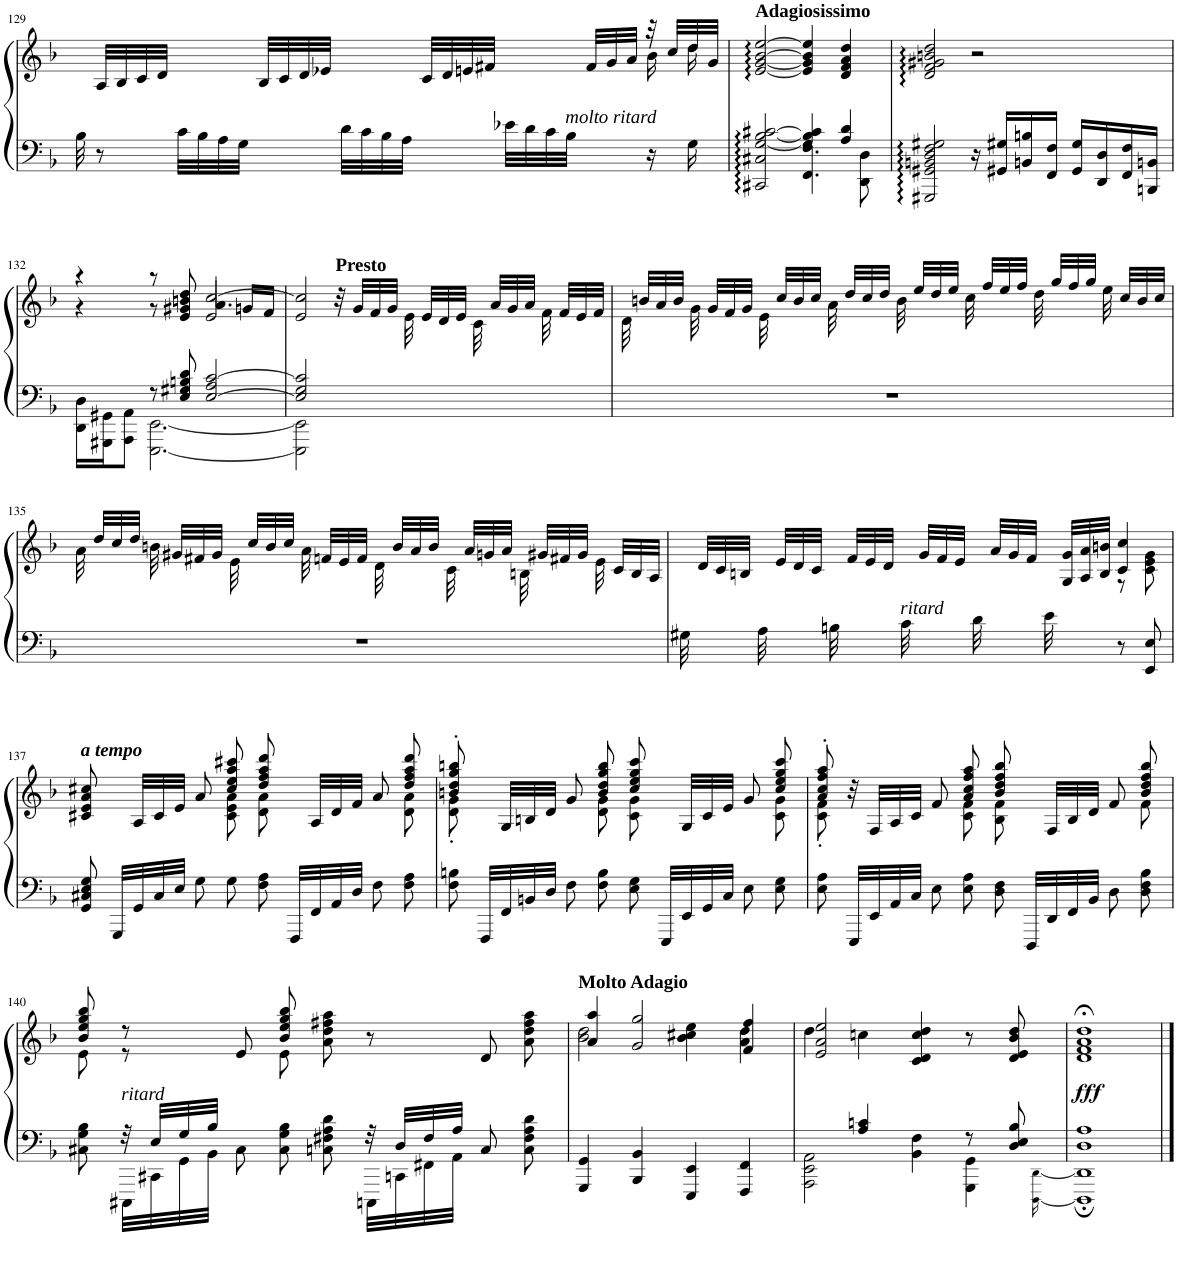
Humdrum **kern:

**kern	**kern	**dynam
*part1	*part1	*part1
*staff2	*staff1	*staff1/2
*I"Piano	*	*
*I'Pno	*	*
!!LO:PB:g=z
*clefF4	*clefG2	*
*k[b-]	*k[b-]	*
*M4/4	*M4/4	*
*met(c)	*met(c)	*
=129	=129	=129
*	*^	*
32B-\	32ryy	2..ryy	.
8r	32A/LLL	.	.
.	32B-/	.	.
.	32c/	.	.
.	32d/JJJ	.	.
32c\LLL	8ryy	.	.
32B-\	.	.	.
32A\	.	.	.
32G\JJJ	.	.	.
8ryy	32B-/LLL	.	.
.	32c/	.	.
.	32d/	.	.
.	32e-X/JJJ	.	.
32d\LLL	8ryy	.	.
32c\	.	.	.
32B-\	.	.	.
32A\JJJ	.	.	.
8ryy	32c/LLL	.	.
.	32d/	.	.
.	32en/	.	.
.	32f#X/JJJ	.	.
32e-X\LLL	8ryy	.	.
32d\	.	.	.
32c\	.	.	.
!LO:TX:a:i:t=molto ritard	!	!	!
32B-\JJJ	.	.	.
16ryy	32f#/LLL	.	.
.	32g/	.	.
32ryy	32a/JJJ	.	.
16r	32r	16b-\	.
.	32cc/LLL	.	.
16G\	32dd/	16dd\	.
.	32g/JJJ	.	.
*	*v	*v	*
=130	=130	=130
*^	*	*
!	!	!LO:TX:a:B:t=Adagiosissimo	!
2CC#X/:: 2C#X/:: [<2G/:: [<2B-/:: [2c#X/::	2ryy	[2e/:: [2g/:: [2b-/:: [2ee/::	.
4G/] 4B-/] 4c#/]	4.FF\ 4.F\	4e/] 4g/] 4b-/] 4ee/]	.
4A/ 4d/	.	4d/ 4f/ 4a/ 4dd/	.
.	8DD\ 8D\	.	.
*v	*v	*	*
=131	=131	=131
2GGG#X/:: 2GG#X/:: 2BBn/:: 2D/:: 2F/:: 2G#X/::	2d/:: 2f/:: 2g#X/:: 2bn/:: 2dd/::	.
16r	2r	.
16GG#X/ 16G#X/LL	.	.
16BBn/ 16Bn/	.	.
16FF/ 16F/JJ	.	.
16GG#/ 16G#/LL	.	.
16DD/ 16D/	.	.
16FF/ 16F/	.	.
16BBBn/ 16BBn/JJ	.	.
!!LO:LB:g=z
=132	=132	=132
*^	*^	*
4ryy	16DD\ 16D\LL	4r	4r	.
.	16GGG#X\ 16GG#X\J	.	.	.
.	8AAA\' 8AA\'J	.	.	.
8r	[2.EEE\ [2.EE\	8r	8r	.
8E/ 8G#X/ 8Bn/ 8d/	.	8e/ 8g#X/ 8bn/ 8dd/	8ryy	.
[2E/ 2A/ [2c/	.	2e/ [2cc/	4.a/	.
.	.	.	16gn/LL	.
.	.	.	16f/JJ	.
*	*	*v	*v	*
=133	=133	=133	=133
2E/] 2G/ 2c/]	2EEE\] 2EE\]	2e/ 2cc/]	.
!	!	!LO:TX:a:B:t=Presto	!
2ryy	2ryy	32r	.
.	.	32g/LLL	.
.	.	32f/	.
.	.	32g/JJJ	.
.	.	32e\	.
.	.	32e/LLL	.
.	.	32d/	.
.	.	32e/JJJ	.
.	.	32c\	.
.	.	32a/LLL	.
.	.	32g/	.
.	.	32a/JJJ	.
.	.	32f\	.
.	.	32f/LLL	.
.	.	32e/	.
.	.	32f/JJJ	.
*v	*v	*	*
=134	=134	=134
1r	32d\	.
.	32bn/LLL	.
.	32a/	.
.	32b/JJJ	.
.	32g\	.
.	32g/LLL	.
.	32f/	.
.	32g/JJJ	.
.	32e\	.
.	32cc/LLL	.
.	32b/	.
.	32cc/JJJ	.
.	32a\	.
.	32dd/LLL	.
.	32cc/	.
.	32dd/JJJ	.
.	32b\	.
.	32ee/LLL	.
.	32dd/	.
.	32ee/JJJ	.
.	32cc\	.
.	32ff/LLL	.
.	32ee/	.
.	32ff/JJJ	.
.	32dd\	.
.	32gg/LLL	.
.	32ff/	.
.	32gg/JJJ	.
.	32ee\	.
.	32cc/LLL	.
.	32b/	.
.	32cc/JJJ	.
!!LO:LB:g=z
=135	=135	=135
1r	32a\	.
.	32dd/LLL	.
.	32cc/	.
.	32dd/JJJ	.
.	32bn\	.
.	32g#X/LLL	.
.	32f#X/	.
.	32g#/JJJ	.
.	32e\	.
.	32cc/LLL	.
.	32b/	.
.	32cc/JJJ	.
.	32a\	.
.	32fn/LLL	.
.	32e/	.
.	32f/JJJ	.
.	32d\	.
.	32b/LLL	.
.	32a/	.
.	32b/JJJ	.
.	32c\	.
.	32a/LLL	.
.	32gn/	.
.	32a/JJJ	.
.	32Bn\	.
.	32g#X/LLL	.
.	32f#X/	.
.	32g#/JJJ	.
.	32e\	.
.	32c/LLL	.
.	32B/	.
.	32A/JJJ	.
=136	=136	=136
*	*^	*
32G#X\	32ryy	2.ryy	.
32ryy	32d/LLL	.	.
16ryy	32c/	.	.
.	32Bn/JJJ	.	.
32A\	32ryy	.	.
32ryy	32e/LLL	.	.
16ryy	32d/	.	.
.	32c/JJJ	.	.
32Bn\	32ryy	.	.
32ryy	32f/LLL	.	.
16ryy	32e/	.	.
.	32d/JJJ	.	.
!LO:TX:a:i:t=ritard	!	!	!
32c\	32ryy	.	.
32ryy	32g/LLL	.	.
16ryy	32f/	.	.
.	32e/JJJ	.	.
32d\	32ryy	.	.
32ryy	32a/LLL	.	.
16ryy	32g/	.	.
.	32f/JJJ	.	.
32e\	32ryy	.	.
32ryy	32G/ 32g/LLL	.	.
16ryy	32A/ 32a/	.	.
.	32B/ 32bn/JJJ	.	.
8r	4c/ 4cc/	8r	.
8EE/ 8E/	.	8c\ 8e\ 8g\	.
!!LO:LB:g=z	!!
=137	=137	=137	=137
!	!LO:TX:a:Bi:t=a tempo	!	!
8GG/' 8C#X/' 8E/' 8G/'	8c#X/' 8e/' 8a/' 8cc#X/'	4ryy	.
32GGG/LLL	32ryy	.	.
32GG/	32A/LLL	.	.
32C#/	32c#/	.	.
32E/JJJ	32e/JJJ	.	.
8G'\	8a'/	8ryy	.
8G\	8cc#/ 8ee/ 8aa/ 8ccc#X/	8c#\ 8e\ 8a\	.
8F\' 8A\'	8dd/' 8ff/' 8aa/' 8ddd/'	8d\' 8a\'	.
32FFF/LLL	32ryy	4ryy	.
32FF/	32A/LLL	.	.
32AA/	32d/	.	.
32D/JJJ	32f/JJJ	.	.
8F'\	8a'/	.	.
8F\ 8A\	8dd/ 8ff/ 8aa/ 8ddd/	8d\ 8a\	.
=138	=138	=138	=138
8F\' 8Bn\'	8bn/' 8dd/' 8gg/' 8bbn/'	8d\' 8g\'	.
32FFF/LLL	32ryy	8ryy	.
32FF/	32G/LLL	.	.
32BBn/	32Bn/	.	.
32D/JJJ	32d/JJJ	.	.
8F'\	8g'/	8ryy	.
8F\ 8B\	8b/ 8dd/ 8gg/ 8bb/	8d\ 8g\	.
8E\' 8G\'	8cc/' 8ee/' 8gg/' 8ccc/'	8c\' 8g\'	.
32EEE/LLL	32ryy	4ryy	.
32EE/	32G/LLL	.	.
32GG/	32c/	.	.
32C/JJJ	32e/JJJ	.	.
8E'\	8g'/	.	.
8E\ 8G\	8cc/ 8ee/ 8gg/ 8ccc/	8c\ 8g\	.
=139	=139	=139	=139
8E\' 8A\'	8a/' 8cc/' 8ff/' 8aa/'	8c\' 8f\'	.
32EEE/LLL	32r	8ryy	.
32EE/	32F/LLL	.	.
32AA/	32A/	.	.
32C/JJJ	32c/JJJ	.	.
8E'\	8f'/	8ryy	.
8E\ 8A\	8a/ 8cc/ 8ff/ 8aa/	8c\ 8f\	.
8D\' 8F\'	8b-/' 8dd/' 8ff/' 8bb-/'	8B-\' 8f\'	.
32DDD/LLL	32ryy	4ryy	.
32DD/	32F/LLL	.	.
32FF/	32B-/	.	.
32BB-/JJJ	32d/JJJ	.	.
8D'\	8f'/	.	.
8D\ 8F\ 8B-\	8b-/ 8dd/ 8ff/ 8bb-/	8f\	.
!!LO:LB:g=z	!!
=140	=140	=140	=140
*^	*	*	*
8C#X\' 8G\' 8B-\'	8ryy	8b-/' 8ee/' 8gg/' 8bb-/'	8e'\	.
!LO:TX:a:i:t=ritard	!	!	!	!
32r	32CCC#X\LLL	8r	8r	.
32E/LLL	32CC#X\	.	.	.
32G/	32GG\	.	.	.
32B-/JJJ	32BB-\JJJ	.	.	.
8C#'\	4ryy	8e'/	8ryy	.
8C#\ 8G\ 8B-\	.	8b-/ 8ee/ 8gg/ 8bb-/	8e\	.
8Cn\' 8F#X\' 8A\' 8d\'	8ryy	8a\' 8dd\' 8ff#X\' 8aa\'	2ryy	.
32r	32CCCn\LLL	8r	.	.
32D/LLL	32CCn\	.	.	.
32F#/	32FF#X\	.	.	.
32A/JJJ	32AA\JJJ	.	.	.
8C'/	4ryy	8d'/	.	.
8C\ 8F#\ 8A\ 8d\	.	8a\ 8dd\ 8ff#\ 8aa\	.	.
*v	*v	*	*	*
=141	=141	=141	=141
!	!LO:TX:a:B:t=Molto Adagio	!	!
4GGG/ 4GG/	4a/ 4aa/	2b-\ 2dd\	.
4BBB-/ 4BB-/	2g/ 2gg/	.	.
4EEE/ 4EE/	.	4b-\ 4cc#X\ 4ee\	.
4FFF/ 4FF/	4f/ 4ff/	4a\ 4dd\	.
=142	=142	=142	=142
*^	*	*	*
*	*^	*	*	*
4ryy	2AAA\ 2EE\ 2AA\	2ryy	2e/ 2a/ 2ee/	4dd\	.
4A/ 4cn/	.	.	.	4ccn\	.
4ryy	4BB-\ 4F\	4ryy	4c/ 4d/ 4cc/ 4dd/	2ryy	.
8r	4GGG\ 4GG\	8ryy	8r	.	.
8D/ 8E/ 8B-/	.	16ryy	8d/ 8e/ 8b-/ 8dd/	.	.
.	.	[16DDD!\ [16DD!\	.	.	.
=143	=143	=143	=143	=143	=143
!	!	!	!	!	!LO:DY:b
*	*v	*v	*	*	*
1D; 1A;	1DDD] 1DD]	1f;< 1a;< 1dd;<	1d	fff
*v	*v	*	*	*
*	*v	*v	*
==	==	==
*-	*-	*-
